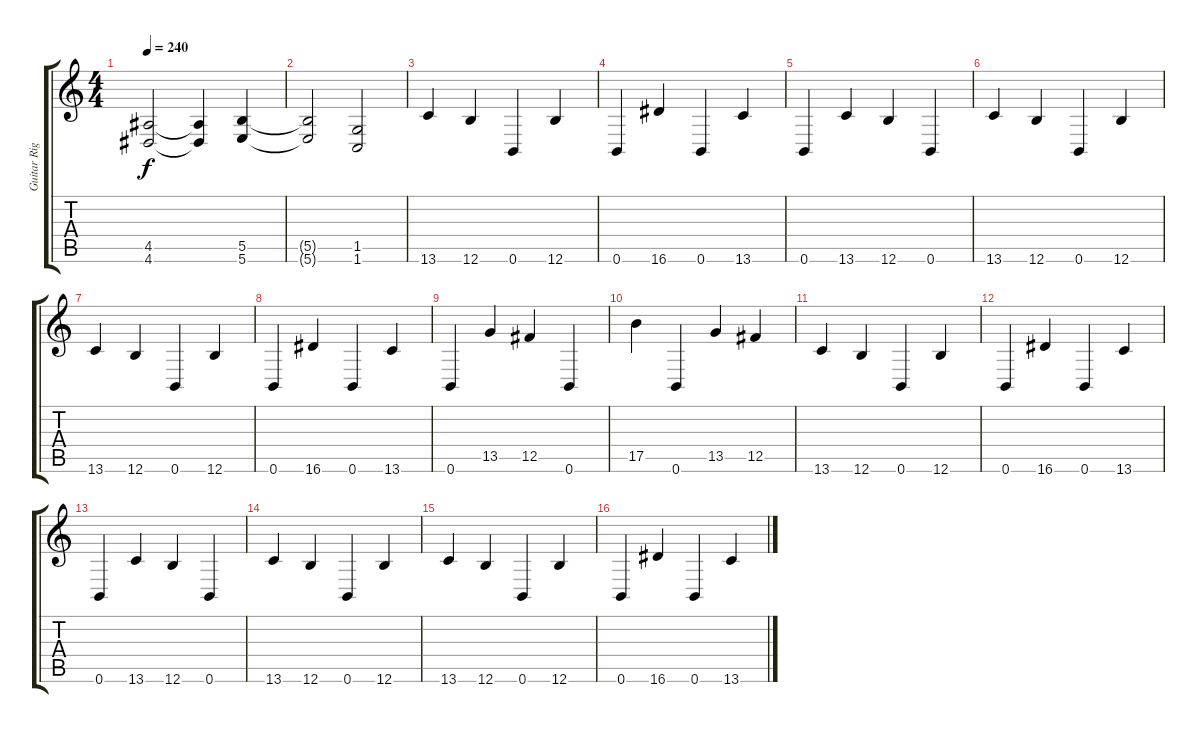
\track ("Guitar Right" "Guitar Rig") {instrument overdrivenguitar}
\staff {score tabs}
\tuning (Db4 Ab3 E3 B2 Gb2 B1) {hide}
\ts (4 4)
\tempo 240
\clef g2
\ks c
(4.5 4.6).2{dy f} (4.5{t} 4.6{t}).4 (5.5 5.6).4 |
(5.5{t} 5.6{t}).2 (1.5 1.6).2 |
13.6.4 12.6.4 0.6.4 12.6.4 |
0.6.4 16.6.4 0.6.4 13.6.4 |
0.6.4 13.6.4 12.6.4 0.6.4 |
13.6.4 12.6.4 0.6.4 12.6.4 |
13.6.4 12.6.4 0.6.4 12.6.4 |
0.6.4 16.6.4 0.6.4 13.6.4 |
0.6.4 13.5.4 12.5.4 0.6.4 |
17.5.4 0.6.4 13.5.4 12.5.4 |
13.6.4 12.6.4 0.6.4 12.6.4 |
0.6.4 16.6.4 0.6.4 13.6.4 |
0.6.4 13.6.4 12.6.4 0.6.4 |
13.6.4 12.6.4 0.6.4 12.6.4 |
13.6.4 12.6.4 0.6.4 12.6.4 |
0.6.4 16.6.4 0.6.4 13.6.4
